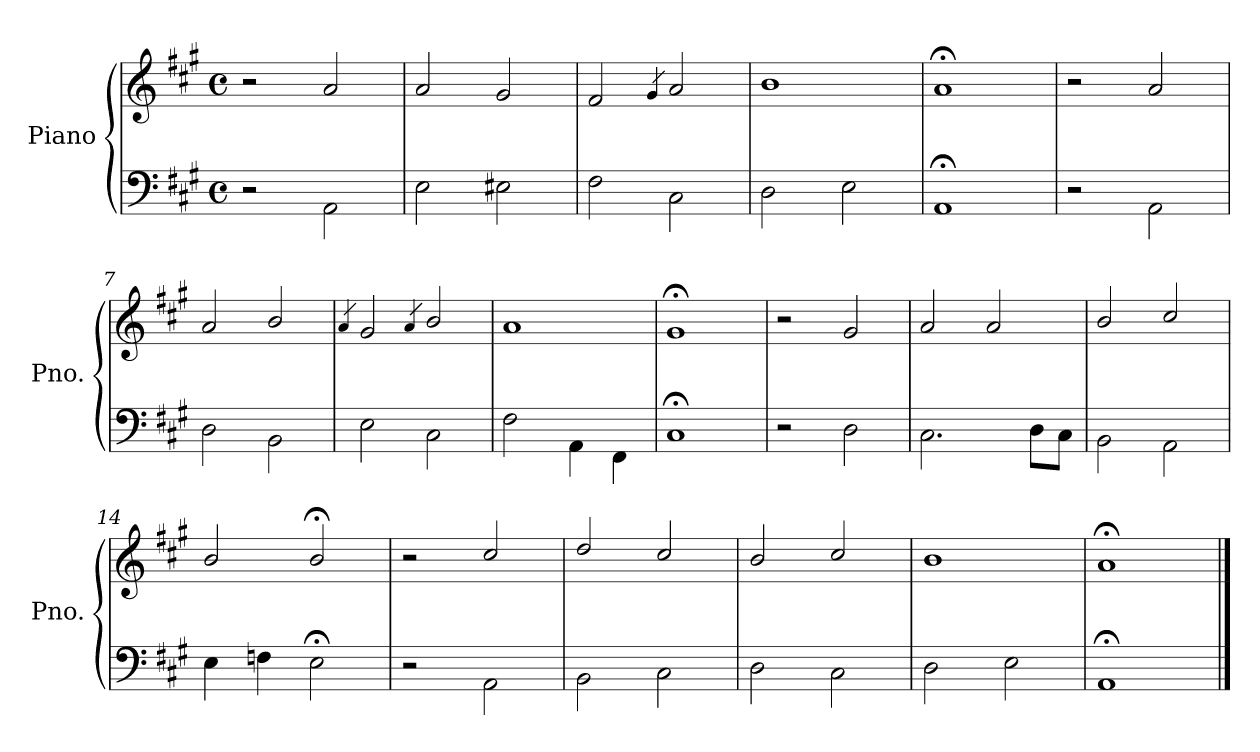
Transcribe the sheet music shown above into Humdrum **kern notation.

**kern	**kern
*part1	*part1
*staff2	*staff1
*I"Piano	*
*I'Pno.	*
*clefF4	*clefG2
*k[f#c#g#]	*k[f#c#g#]
*A:	*A:
*M4/4	*M4/4
*met(c)	*met(c)
=1	=1
2r	2r
2AA\	2a/
=2	=2
2E\	2a/
2E#X\	2g#/
=3	=3
2F#\	2f#/
.	4qg#/
2C#\	2a/
=4	=4
2D\	1b
2E\	.
=5	=5
1AA;	1a;<
=6	=6
2r	2r
2AA\	2a/
=7	=7
2D\	2a/
2BB\	2b/
=8	=8
.	4qa/
2E\	2g#/
.	4qa/
2C#\	2b/
=9	=9
2F#\	1a
4AA\	.
4FF#\	.
=10	=10
1C#;	1g#;<
!!LO:PB:g=z
=11	=11
2r	2r
2D\	2g#/
=12	=12
2.C#\	2a/
.	2a/
8D\L	.
8C#\J	.
=13	=13
2BB\	2b/
2AA\	2cc#/
=14	=14
4E\	2b/
4Fn\	.
2E;\	2b;</
=15	=15
2r	2r
2AA\	2cc#/
=16	=16
2BB\	2dd/
2C#\	2cc#/
=17	=17
2D\	2b/
2C#\	2cc#/
=18	=18
2D\	1b
2E\	.
=19	=19
1AA;	1a;<
==	==
*-	*-
